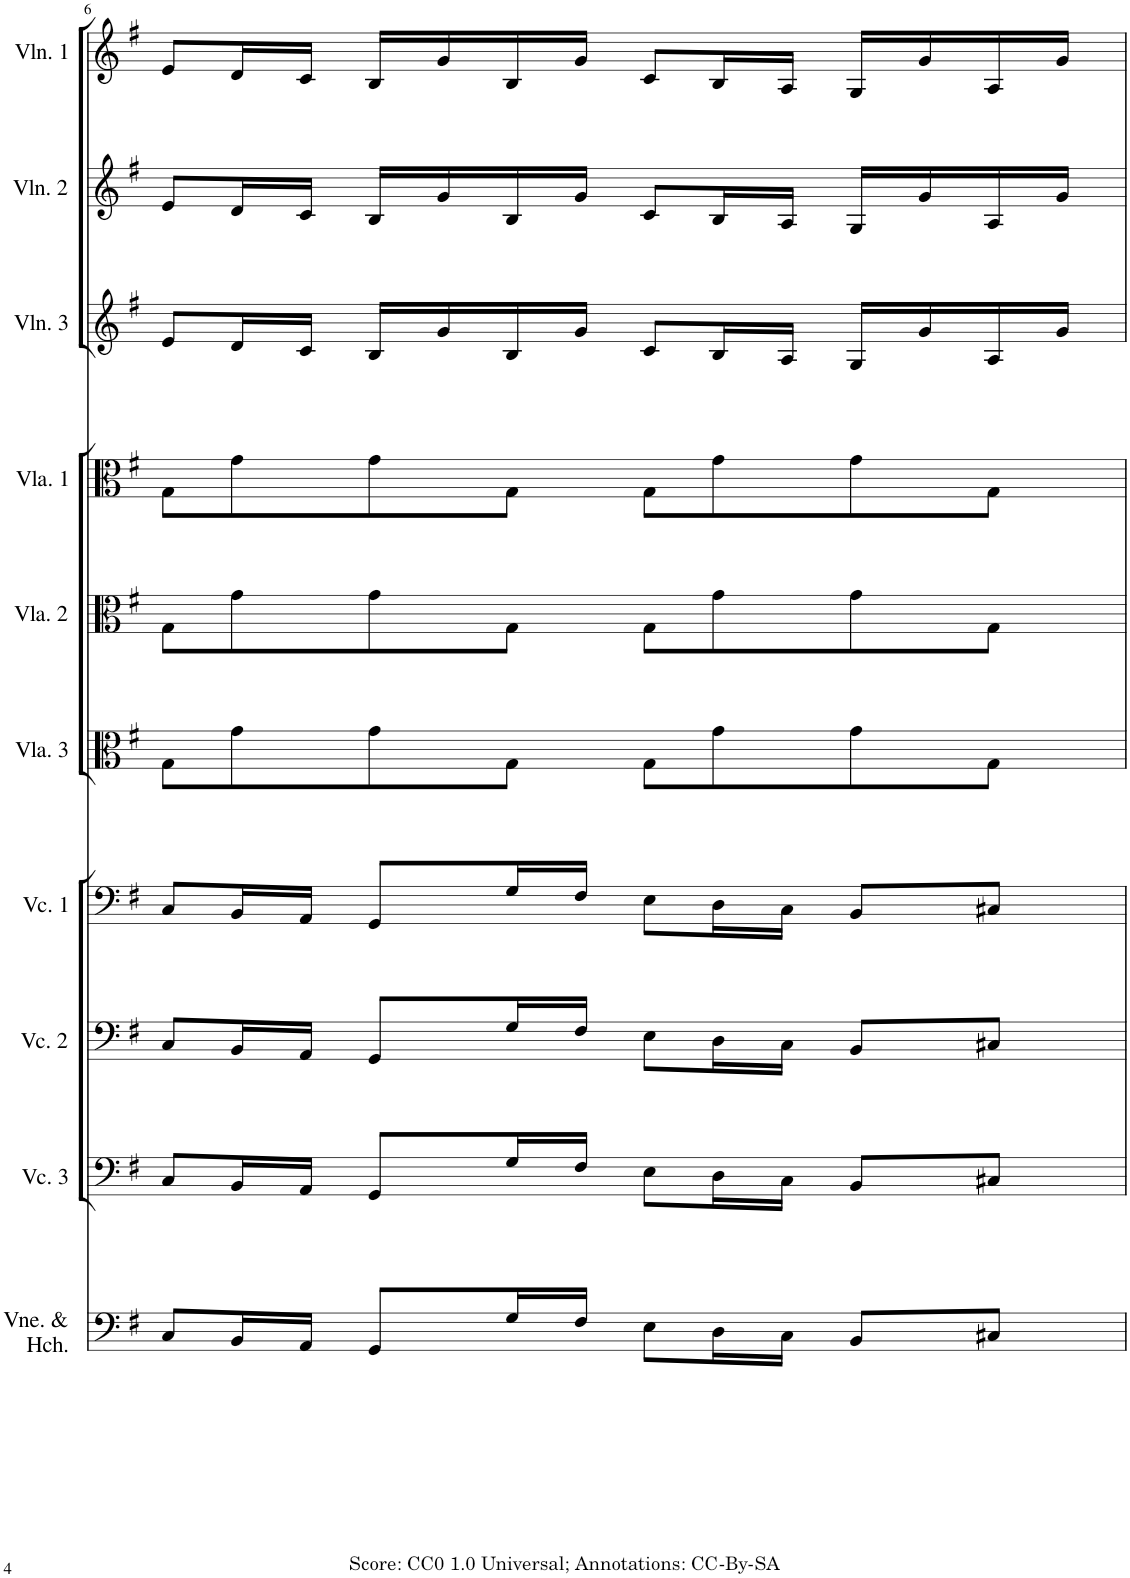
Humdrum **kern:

**kern	**kern	**kern	**kern	**kern	**kern	**kern	**kern	**kern	**kern
*part10	*part9	*part8	*part7	*part6	*part5	*part4	*part3	*part2	*part1
*staff10	*staff9	*staff8	*staff7	*staff6	*staff5	*staff4	*staff3	*staff2	*staff1
*I"Violone &amp; Harpsichord	*I"Violoncello 3	*I"Violoncello 2	*I"Violoncello 1	*I"Viola 3	*I"Viola 2	*I"Viola 1	*I"Violin 3	*I"Violin 2	*I"Violin 1
*I'Vne. &amp; Hch.	*I'Vc. 3	*I'Vc. 2	*I'Vc. 1	*I'Vla. 3	*I'Vla. 2	*I'Vla. 1	*I'Vln. 3	*I'Vln. 2	*I'Vln. 1
!!LO:PB:g=z
*clefF4	*clefF4	*clefF4	*clefF4	*clefC3	*clefC3	*clefC3	*clefG2	*clefG2	*clefG2
*k[f#]	*k[f#]	*k[f#]	*k[f#]	*k[f#]	*k[f#]	*k[f#]	*k[f#]	*k[f#]	*k[f#]
*M4/4	*M4/4	*M4/4	*M4/4	*M4/4	*M4/4	*M4/4	*M4/4	*M4/4	*M4/4
*met(c|)	*met(c|)	*met(c|)	*met(c|)	*met(c|)	*met(c|)	*met(c|)	*met(c|)	*met(c|)	*met(c|)
=6	=6	=6	=6	=6	=6	=6	=6	=6	=6
8C/L	8C/L	8C/L	8C/L	8G\L	8G\L	8G\L	8e/L	8e/L	8e/L
16BB/L	16BB/L	16BB/L	16BB/L	8g\	8g\	8g\	16d/L	16d/L	16d/L
16AA/JJ	16AA/JJ	16AA/JJ	16AA/JJ	.	.	.	16c/JJ	16c/JJ	16c/JJ
8GG/L	8GG/L	8GG/L	8GG/L	8g\	8g\	8g\	16B/LL	16B/LL	16B/LL
.	.	.	.	.	.	.	16g/	16g/	16g/
16G/L	16G/L	16G/L	16G/L	8G\J	8G\J	8G\J	16B/	16B/	16B/
16F#/JJ	16F#/JJ	16F#/JJ	16F#/JJ	.	.	.	16g/JJ	16g/JJ	16g/JJ
8E\L	8E\L	8E\L	8E\L	8G\L	8G\L	8G\L	8c/L	8c/L	8c/L
16D\L	16D\L	16D\L	16D\L	8g\	8g\	8g\	16B/L	16B/L	16B/L
16C\JJ	16C\JJ	16C\JJ	16C\JJ	.	.	.	16A/JJ	16A/JJ	16A/JJ
8BB/L	8BB/L	8BB/L	8BB/L	8g\	8g\	8g\	16G/LL	16G/LL	16G/LL
.	.	.	.	.	.	.	16g/	16g/	16g/
8C#X/J	8C#X/J	8C#X/J	8C#X/J	8G\J	8G\J	8G\J	16A/	16A/	16A/
.	.	.	.	.	.	.	16g/JJ	16g/JJ	16g/JJ
=	=	=	=	=	=	=	=	=	=
*-	*-	*-	*-	*-	*-	*-	*-	*-	*-
